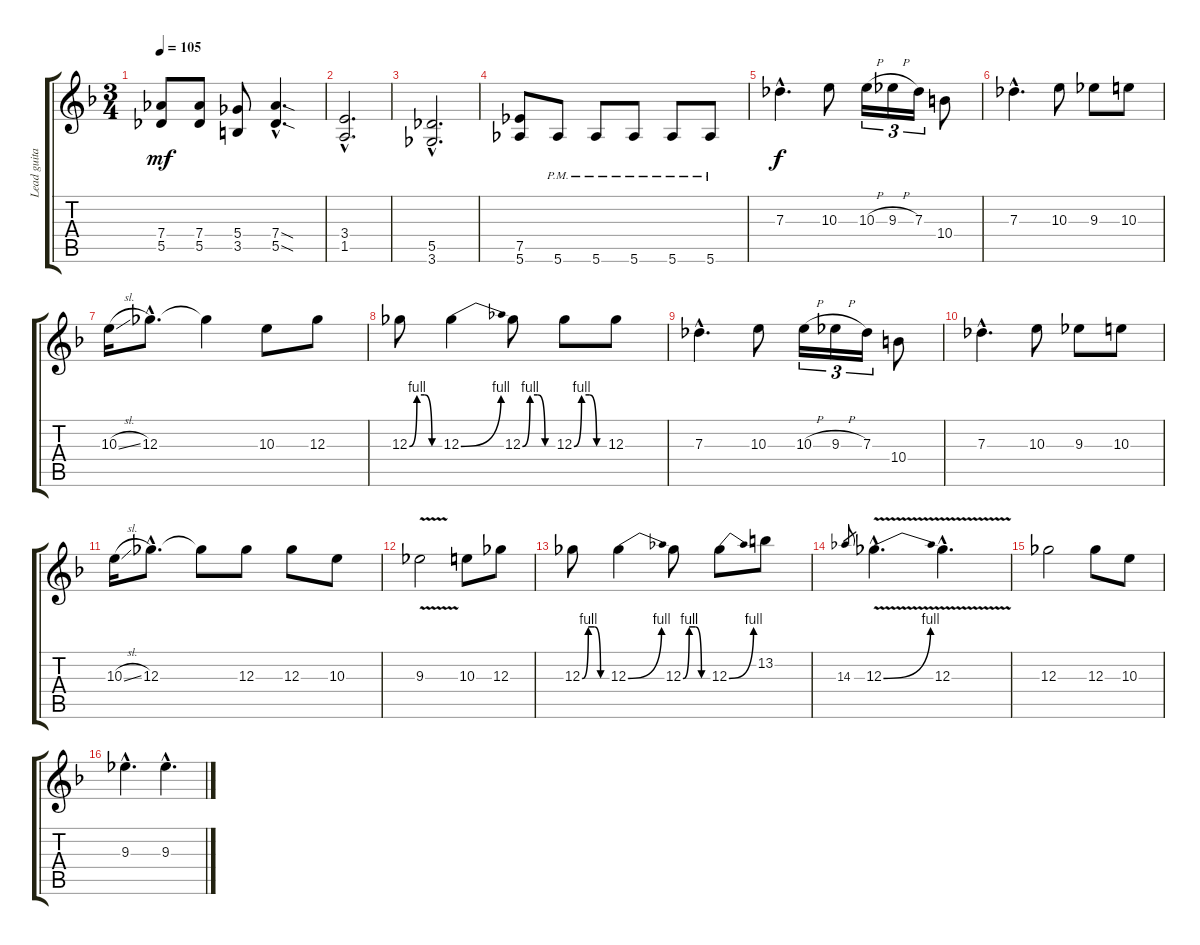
\track ("Lead guitar" "Lead guita") {instrument overdrivenguitar}
\staff {score tabs}
\tuning (Eb4 Bb3 Gb3 Db3 Ab2 Eb2) {hide}
\ts (3 4)
\tempo 105
\clef g2
\ks f
(7.4 5.5).8{dy mf} (7.4 5.5).8 (5.4 3.5).8 (7.4{sod hac} 5.5{sod hac}).4{d} |
(3.4{hac} 1.5{hac}).2{d} |
(5.5{hac} 3.6{hac}).2{d} |
(7.5 5.6).8 5.6{pm}.8 5.6{pm}.8 5.6{pm}.8 5.6{pm}.8 5.6{pm}.8 |
7.3{hac}.4{d dy f} 10.3.8 10.3{h}.16{tu (3 2)} 9.3{h}.16{tu (3 2)} 7.3.16{tu (3 2)} 10.4.8 |
7.3{hac}.4{d} 10.3.8 9.3.8 10.3.8 |
10.3{sl}.16 12.3{hac}.8{d} 12.3{t}.4 10.3.8 12.3.8 |
12.3{be (custom 0 0 15 4 30 4 45 0 60 0)}.8 12.3{be (bend 0 0 60 4)}.4 12.3{be (custom 0 0 15 4 30 4 45 0 60 0)}.8 12.3{be (custom 0 0 15 4 30 4 45 0 60 0)}.8 12.3.8 |
7.3{hac}.4{d} 10.3.8 10.3{h}.16{tu (3 2)} 9.3{h}.16{tu (3 2)} 7.3.16{tu (3 2)} 10.4.8 |
7.3{hac}.4{d} 10.3.8 9.3.8 10.3.8 |
10.3{sl}.16 12.3{hac}.8{d} 12.3{t}.8 12.3.8 12.3.8 10.3.8 |
9.3{v}.2 10.3.8 12.3.8 |
12.3{be (custom 0 0 15 4 30 4 45 0 60 0)}.8 12.3{be (bend 0 0 60 4)}.4 12.3{be (custom 0 0 15 4 30 4 45 0 60 0)}.8 12.3{be (bend 0 0 60 4)}.8 13.2.8 |
14.3.8{gr} 12.3{be (bend 0 0 60 4) v hac}.4{d} 12.3{v hac}.4{d} |
12.3.2 12.3.8 10.3.8 |
9.3{hac}.4{d} 9.3{hac}.4{d}
